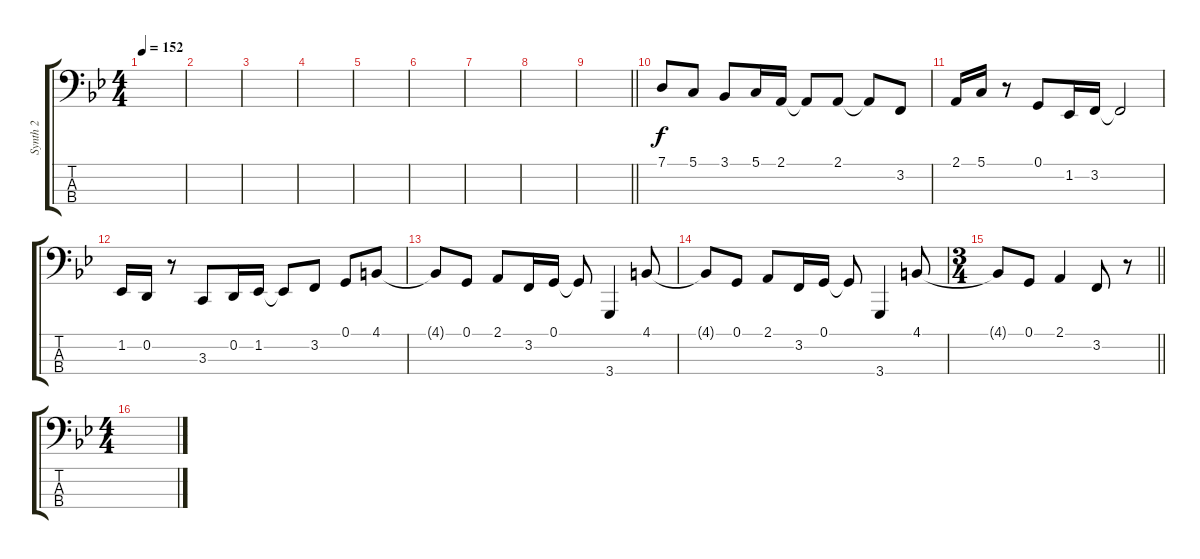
\track ("Synth 2" "Synth 2") {instrument lead2sawtooth}
\staff {score tabs}
\tuning (G2 D2 A1 E1) {hide}
\ts (4 4)
\tempo 152
\clef f4
\ks bb
|
|
|
|
|
|
|
|
\barLineRight lightlight
|
7.1.8 5.1.8 3.1.8 5.1.16 2.1.16 2.1{t}.8 2.1.8 2.1{t}.8 3.2.8 |
2.1.16 5.1.16 r.8 0.1.8 1.2.16 3.2.16 3.2{t}.2 |
1.2.16 0.2.16 r.8 3.3.8 0.2.16 1.2.16 1.2{t}.8 3.2.8 0.1.8 4.1.8 |
4.1{t}.8 0.1.8 2.1.8 3.2.16 0.1.16 0.1{t}.8 3.4.4 4.1.8 |
4.1{t}.8 0.1.8 2.1.8 3.2.16 0.1.16 0.1{t}.8 3.4.4 4.1.8 |
\ts (3 4)
\barLineRight lightlight
4.1{t}.8 0.1.8 2.1.4 3.2.8 r.8 |
\ts (4 4)
